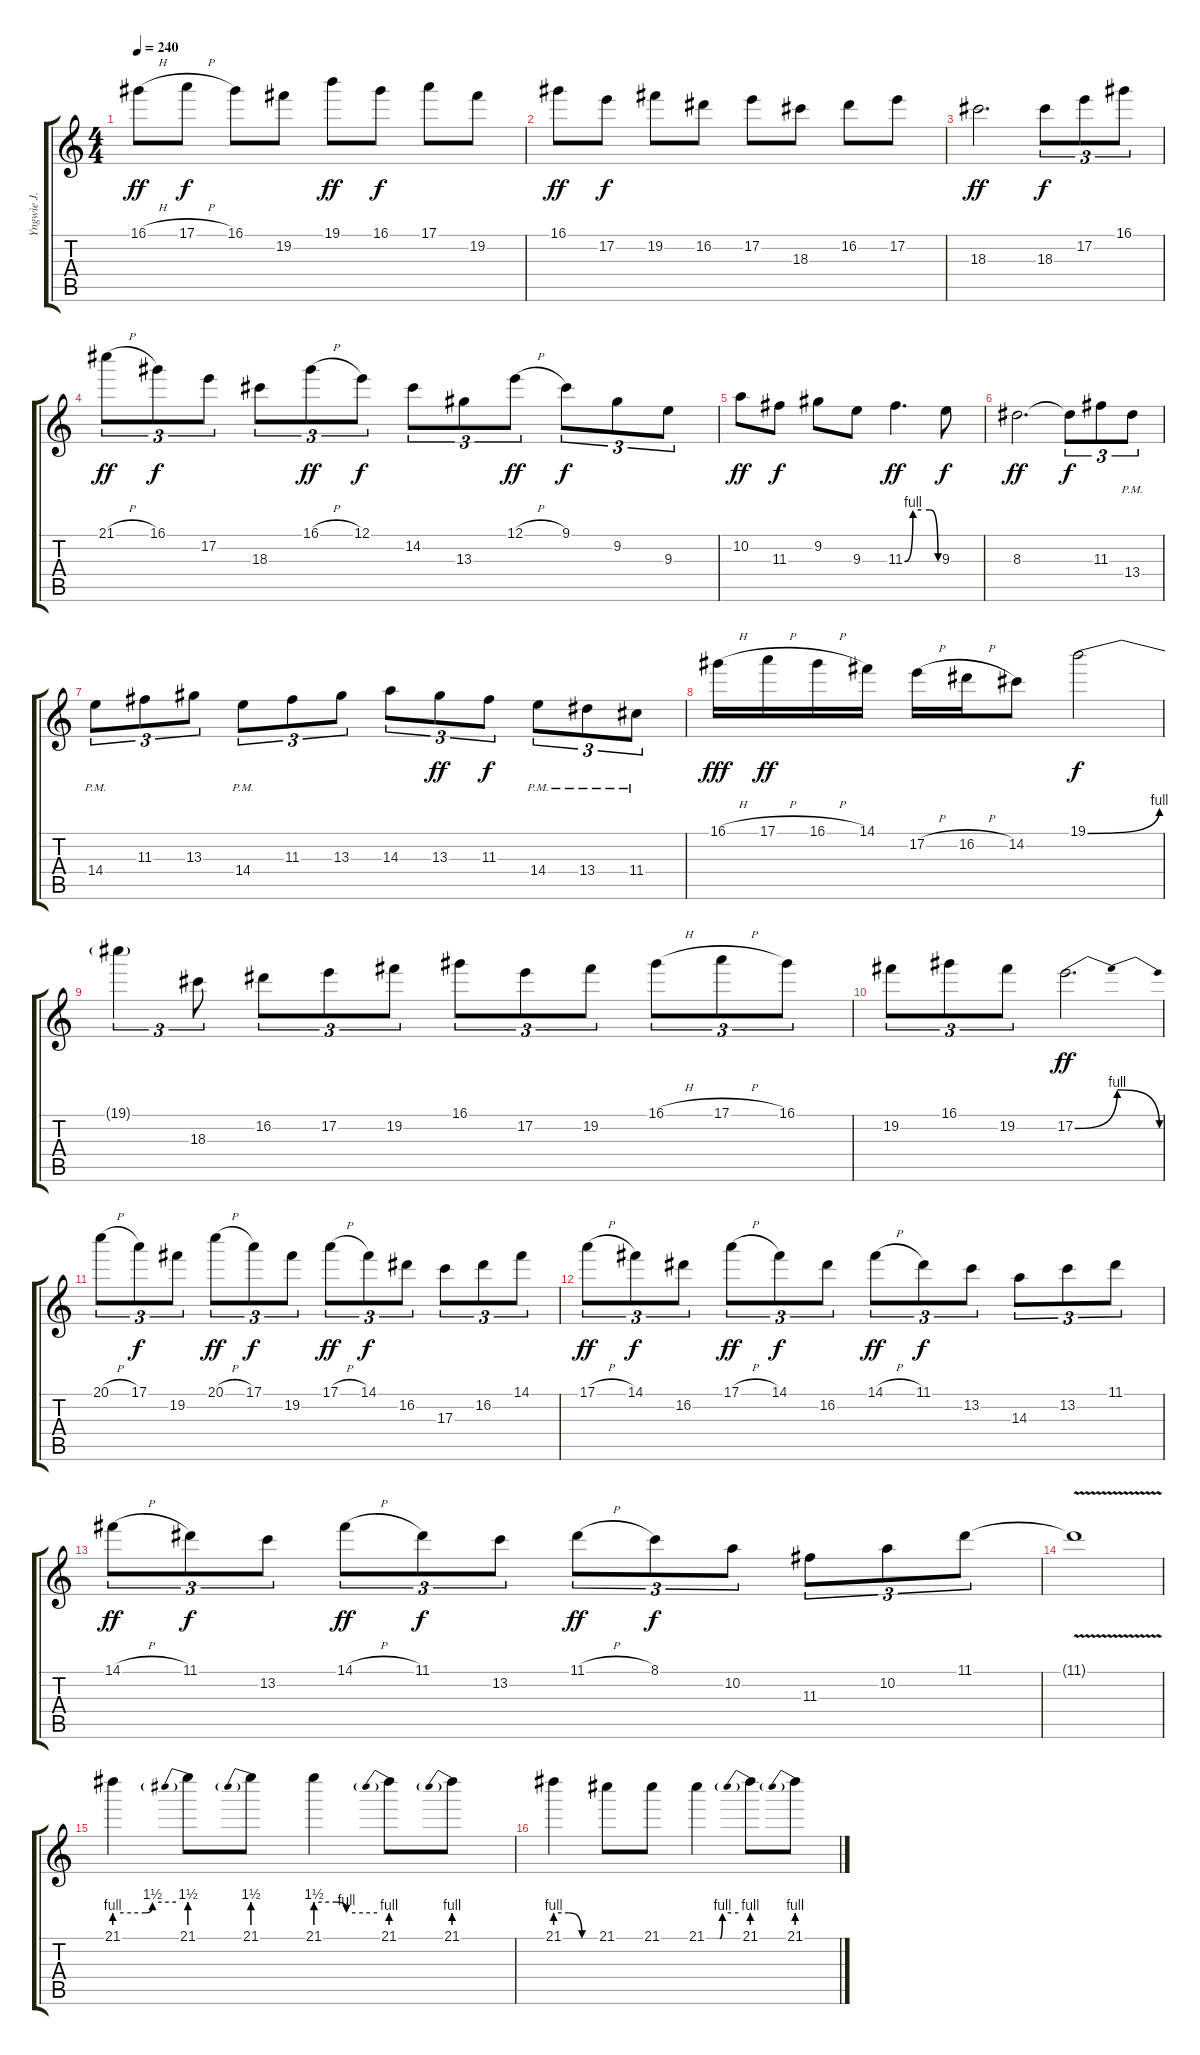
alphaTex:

\track ("Yngwie J. Malmsteen (Lead Guitar)" "Yngwie J. ") {instrument overdrivenguitar}
\staff {score tabs}
\tuning (E4 B3 G3 D3 A2 E2) {hide}
\ts (4 4)
\tempo 240
\clef g2
\ks c
16.1{h}.8{dy ff} 17.1{h}.8{dy f} 16.1.8 19.2.8 19.1.8{dy ff} 16.1.8{dy f} 17.1.8 19.2.8 |
16.1.8{dy ff} 17.2.8{dy f} 19.2.8 16.2.8 17.2.8 18.3.8 16.2.8 17.2.8 |
18.3.2{d dy ff} 18.3.8{tu (3 2) dy f} 17.2.8{tu (3 2)} 16.1.8{tu (3 2)} |
21.1{h}.8{tu (3 2) dy ff} 16.1.8{tu (3 2) dy f} 17.2.8{tu (3 2)} 18.3.8{tu (3 2)} 16.1{h}.8{tu (3 2) dy ff} 12.1.8{tu (3 2) dy f} 14.2.8{tu (3 2)} 13.3.8{tu (3 2)} 12.1{h}.8{tu (3 2) dy ff} 9.1.8{tu (3 2) dy f} 9.2.8{tu (3 2)} 9.3.8{tu (3 2)} |
10.2.8{dy ff} 11.3.8{dy f} 9.2.8 9.3.8 11.3{be (custom 0 0 15 4 30 4 45 4 60 0)}.4{d dy ff} 9.3.8{dy f} |
8.3.2{d dy ff} 8.3{t}.8{tu (3 2) dy f} 11.3.8{tu (3 2) instrument overdrivenguitar} 13.4{pm}.8{tu (3 2)} |
14.4{pm}.8{tu (3 2)} 11.3.8{tu (3 2)} 13.3.8{tu (3 2)} 14.4{pm}.8{tu (3 2)} 11.3.8{tu (3 2)} 13.3.8{tu (3 2)} 14.3.8{tu (3 2)} 13.3.8{tu (3 2) dy ff} 11.3.8{tu (3 2) dy f} 14.4{pm}.8{tu (3 2)} 13.4{pm}.8{tu (3 2)} 11.4{pm}.8{tu (3 2)} |
16.1{h}.16{dy fff} 17.1{h}.16{dy ff} 16.1{h}.16 14.1.16 17.2{h}.16 16.2{h}.16 14.2.8 19.1{be (bend 0 0 60 4)}.2{dy f} |
19.1{t}.4{tu (3 2)} 18.3.8{tu (3 2)} 16.2.8{tu (3 2)} 17.2.8{tu (3 2)} 19.2.8{tu (3 2)} 16.1.8{tu (3 2)} 17.2.8{tu (3 2)} 19.2.8{tu (3 2)} 16.1{h}.8{tu (3 2)} 17.1{h}.8{tu (3 2)} 16.1.8{tu (3 2)} |
19.2.8{tu (3 2)} 16.1.8{tu (3 2)} 19.2.8{tu (3 2)} 17.2{be (bendrelease 0 0 10 4 30 4 60 0)}.2{d dy ff} |
20.1{h}.8{tu (3 2) instrument overdrivenguitar} 17.1.8{tu (3 2) dy f} 19.2.8{tu (3 2)} 20.1{h}.8{tu (3 2) dy ff} 17.1.8{tu (3 2) dy f} 19.2.8{tu (3 2)} 17.1{h}.8{tu (3 2) dy ff} 14.1.8{tu (3 2) dy f} 16.2.8{tu (3 2)} 17.3.8{tu (3 2)} 16.2.8{tu (3 2)} 14.1.8{tu (3 2)} |
17.1{h}.8{tu (3 2) dy ff} 14.1.8{tu (3 2) dy f} 16.2.8{tu (3 2)} 17.1{h}.8{tu (3 2) dy ff} 14.1.8{tu (3 2) dy f} 16.2.8{tu (3 2)} 14.1{h}.8{tu (3 2) dy ff} 11.1.8{tu (3 2) dy f} 13.2.8{tu (3 2)} 14.3.8{tu (3 2)} 13.2.8{tu (3 2)} 11.1.8{tu (3 2)} |
14.1{h}.8{tu (3 2) dy ff} 11.1.8{tu (3 2) dy f} 13.2.8{tu (3 2)} 14.1{h}.8{tu (3 2) dy ff} 11.1.8{tu (3 2) dy f} 13.2.8{tu (3 2)} 11.1{h}.8{tu (3 2) dy ff} 8.1.8{tu (3 2) dy f} 10.2.8{tu (3 2)} 11.3.8{tu (3 2)} 10.2.8{tu (3 2)} 11.1.8{tu (3 2)} |
11.1{v t}.1 |
21.1{be (custom 0 4 30 4 37 6 60 6)}.4{instrument overdrivenguitar} 21.1{be (prebend 0 6 60 6)}.8 21.1{be (prebend 0 6 60 6)}.8 21.1{be (custom 0 6 20 6 30 4 60 4)}.4 21.1{be (prebend 0 4 60 4)}.8 21.1{be (prebend 0 4 60 4)}.8 |
21.1{be (custom 0 4 20 4 40 0 60 0)}.4 21.1.8 21.1.8 21.1{be (custom 0 0 25 0 30 4 60 4)}.4 21.1{be (prebend 0 4 60 4)}.8 21.1{be (prebend 0 4 60 4)}.8
